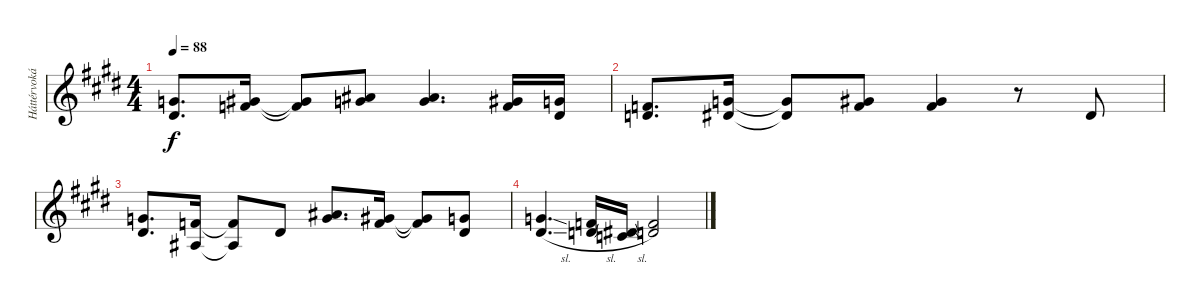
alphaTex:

\track ("Háttérvokál" "Háttérvoká") {instrument choiraahs}
\staff {score}
\tuning (E4 B3 G3 D3 A2 E2) {hide}
\ts (4 4)
\tempo 88
\clef g2
\ks e
(3.1 4.2).8{d dy f} (4.1 6.2).16 (4.1{t} 6.2{t}).8 (6.1 8.2).8 (6.1 8.2).4{d} (4.1 6.2).16 (3.1 4.2).16 |
(1.1 3.2).8{d} (3.1 4.2).16 (3.1{t} 4.2{t}).8 (4.1 6.2).8 (4.1 6.2).4 r.8 4.2.8 |
(3.1 4.2).8{d} (1.1 3.3).16 (1.1{t} 3.3{t}).8 4.2.8 (6.1 8.2).8{d} (4.1 6.2).16 (4.1{t} 6.2{t}).8 (3.1 4.2).8 |
(8.2{sl} 8.3{sl}).4{d} (6.2{sl} 7.3{sl}).16 (4.2{sl} 5.3{sl}).16 (6.2 7.3).2
